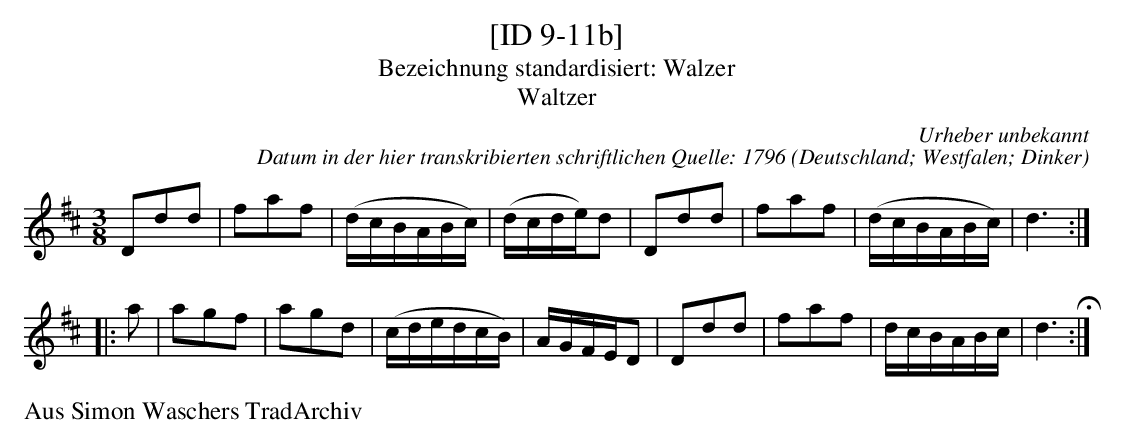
X:1
T:[ID 9-11b]
T:Bezeichnung standardisiert: Walzer
T:Waltzer
C:Urheber unbekannt
C:Datum in der hier transkribierten schriftlichen Quelle: 1796
O:Deutschland; Westfalen; Dinker
M:3/8
L:1/16
K:D
D2d2d2 | f2a2f2 | (dcBABc) | (dcde)d2 | D2d2d2 | f2a2f2 | (dcBABc) | d6 ::
a2 |\ %auftakt
a2g2f2 | a2g2d2 | (cdedcB) | AGFED2 | D2d2d2 | f2a2f2 | dcBABc | d6 H:|
